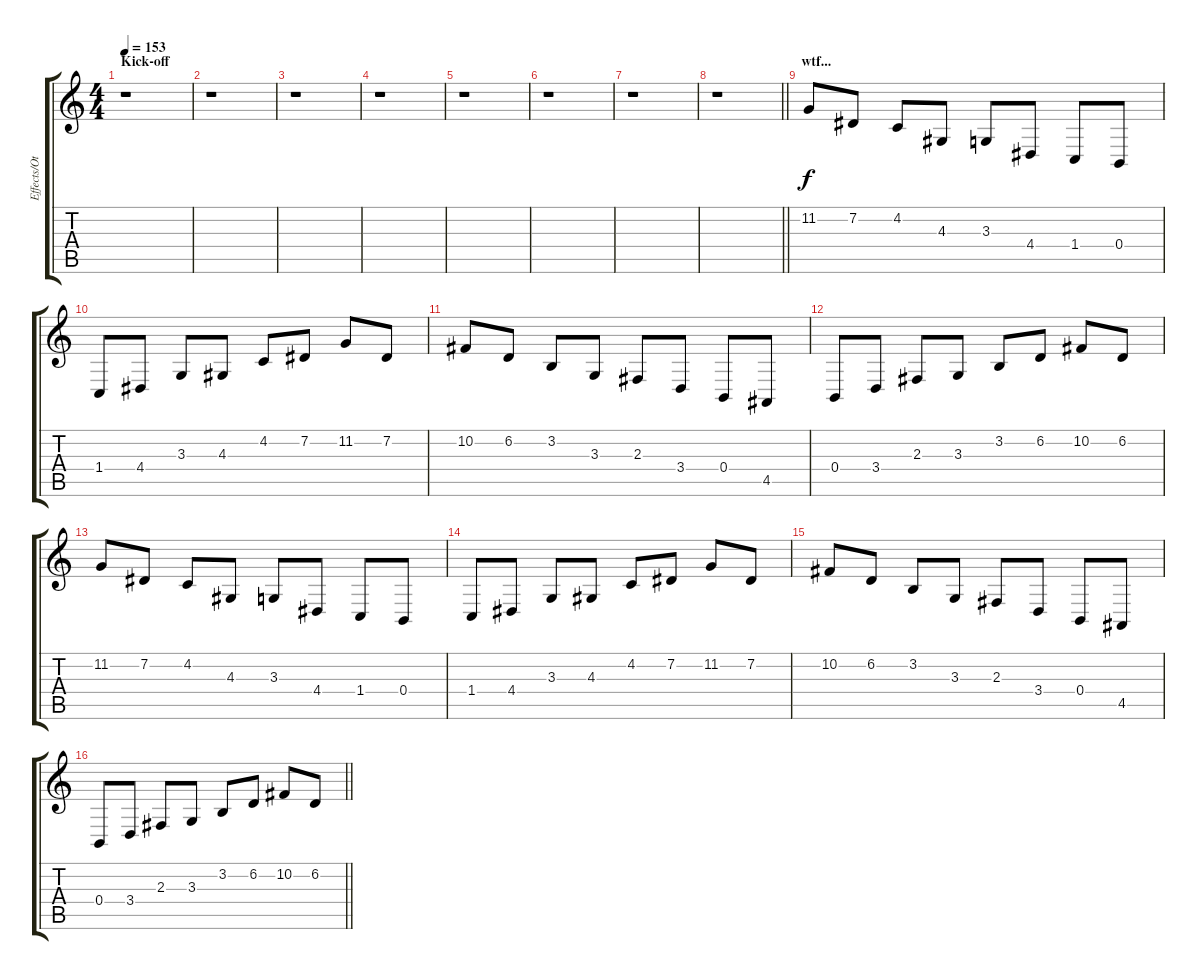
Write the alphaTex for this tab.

\track ("Effects/Others" "Effects/Ot") {instrument taikodrum}
\staff {score tabs}
\tuning (Db4 Ab3 E3 B2 Gb2 B1) {hide}
\ts (4 4)
\section ("" "Kick-off")
\tempo 153
\clef g2
\ks c
r.1{dy f} |
r.1 |
r.1 |
r.1 |
r.1 |
r.1 |
r.1 |
\barLineRight lightlight
r.1 |
\section ("" "wtf...")
11.2.8{volume 12 instrument pizzicatostrings} 7.2.8 4.2.8 4.3.8 3.3.8 4.4.8 1.4.8 0.4.8 |
1.4.8 4.4.8 3.3.8 4.3.8 4.2.8 7.2.8 11.2.8 7.2.8 |
10.2.8 6.2.8 3.2.8 3.3.8 2.3.8 3.4.8 0.4.8 4.5.8 |
0.4.8 3.4.8 2.3.8 3.3.8 3.2.8 6.2.8 10.2.8 6.2.8 |
11.2.8 7.2.8 4.2.8 4.3.8 3.3.8 4.4.8 1.4.8 0.4.8 |
1.4.8 4.4.8 3.3.8 4.3.8 4.2.8 7.2.8 11.2.8 7.2.8 |
10.2.8 6.2.8 3.2.8 3.3.8 2.3.8 3.4.8 0.4.8 4.5.8 |
\barLineRight lightlight
0.4.8 3.4.8 2.3.8 3.3.8 3.2.8 6.2.8 10.2.8 6.2.8
